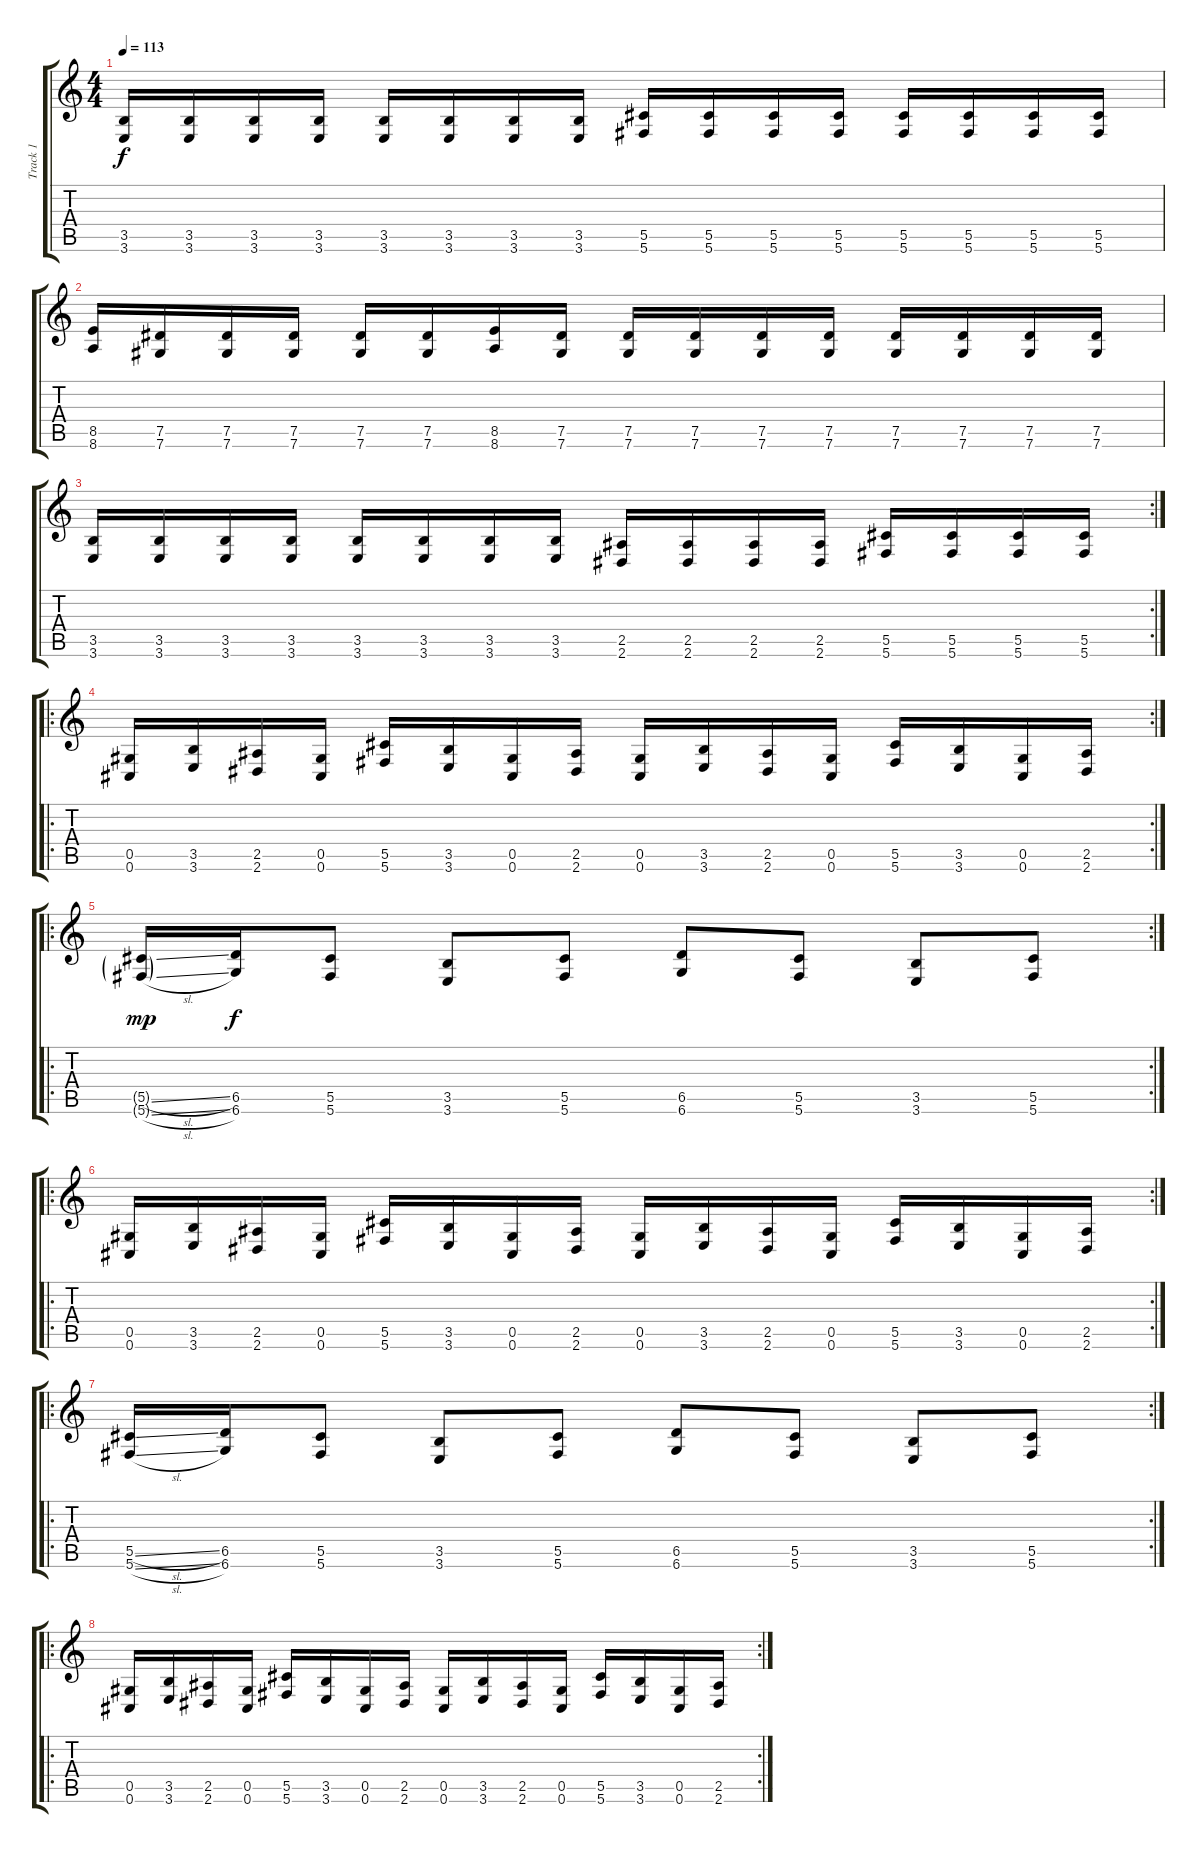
\track ("Track 1" "Track 1") {instrument distortionguitar}
\staff {score tabs}
\tuning (Eb4 Bb3 Gb3 Db3 Ab2 Db2) {hide}
\ts (4 4)
\tempo 113
\clef g2
\ks c
(3.5 3.6).16{dy f} (3.5 3.6).16 (3.5 3.6).16 (3.5 3.6).16 (3.5 3.6).16 (3.5 3.6).16 (3.5 3.6).16 (3.5 3.6).16 (5.5 5.6).16 (5.5 5.6).16 (5.5 5.6).16 (5.5 5.6).16 (5.5 5.6).16 (5.5 5.6).16 (5.5 5.6).16 (5.5 5.6).16 |
(8.5 8.6).16 (7.5 7.6).16 (7.5 7.6).16 (7.5 7.6).16 (7.5 7.6).16 (7.5 7.6).16 (8.5 8.6).16 (7.5 7.6).16 (7.5 7.6).16 (7.5 7.6).16 (7.5 7.6).16 (7.5 7.6).16 (7.5 7.6).16 (7.5 7.6).16 (7.5 7.6).16 (7.5 7.6).16 |
\rc 2
(3.5 3.6).16 (3.5 3.6).16 (3.5 3.6).16 (3.5 3.6).16 (3.5 3.6).16 (3.5 3.6).16 (3.5 3.6).16 (3.5 3.6).16 (2.5 2.6).16 (2.5 2.6).16 (2.5 2.6).16 (2.5 2.6).16 (5.5 5.6).16 (5.5 5.6).16 (5.5 5.6).16 (5.5 5.6).16 |
\ro
\rc 2
(0.5 0.6).16 (3.5 3.6).16 (2.5 2.6).16 (0.5 0.6).16 (5.5 5.6).16 (3.5 3.6).16 (0.5 0.6).16 (2.5 2.6).16 (0.5 0.6).16 (3.5 3.6).16 (2.5 2.6).16 (0.5 0.6).16 (5.5 5.6).16 (3.5 3.6).16 (0.5 0.6).16 (2.5 2.6).16 |
\ro
\rc 2
(5.5{sl g} 5.6{sl g}).16{dy mp} (6.5 6.6).16{dy f} (5.5 5.6).8 (3.5 3.6).8 (5.5 5.6).8 (6.5 6.6).8 (5.5 5.6).8 (3.5 3.6).8 (5.5 5.6).8 |
\ro
\rc 2
(0.5 0.6).16 (3.5 3.6).16 (2.5 2.6).16 (0.5 0.6).16 (5.5 5.6).16 (3.5 3.6).16 (0.5 0.6).16 (2.5 2.6).16 (0.5 0.6).16 (3.5 3.6).16 (2.5 2.6).16 (0.5 0.6).16 (5.5 5.6).16 (3.5 3.6).16 (0.5 0.6).16 (2.5 2.6).16 |
\ro
\rc 2
(5.5{sl} 5.6{sl}).16 (6.5 6.6).16 (5.5 5.6).8 (3.5 3.6).8 (5.5 5.6).8 (6.5 6.6).8 (5.5 5.6).8 (3.5 3.6).8 (5.5 5.6).8 |
\ro
\rc 2
(0.5 0.6).16 (3.5 3.6).16 (2.5 2.6).16 (0.5 0.6).16 (5.5 5.6).16 (3.5 3.6).16 (0.5 0.6).16 (2.5 2.6).16 (0.5 0.6).16 (3.5 3.6).16 (2.5 2.6).16 (0.5 0.6).16 (5.5 5.6).16 (3.5 3.6).16 (0.5 0.6).16 (2.5 2.6).16
